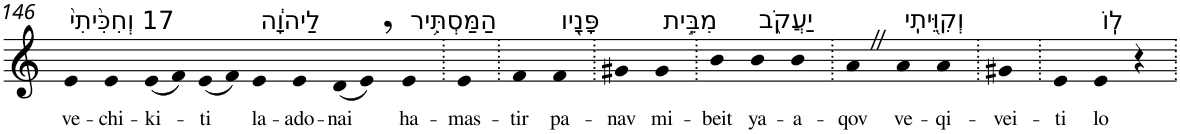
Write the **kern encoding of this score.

**kern	**text
*part1	*part1
*staff1	*staff1
*I"Piano	*
*I'Pno	*
!!LO:PB:g=z
*clefG2	*
*k[]	*
=146	=146
!LO:TX:a:t=17 וְחִכִּ֙יתִי֙	!
!	!LO:LY:b
4e	ve-
!	!LO:LY:b
4e	-chi-
!	!LO:LY:b
(8e	-ki-
8f)	.
!	!LO:LY:b
(8e	-ti
8f)	.
!LO:TX:a:t=לַיהוָ֔ה	!
!	!LO:LY:b
4e	la-
!	!LO:LY:b
4e	-ado-
!	!LO:LY:b
(8d	-nai
8e,)	.
!LO:TX:a:t=הַמַּסְתִּ֥יר	!
!	!LO:LY:b
4e	ha-
=147.	=147.
!	!LO:LY:b
4e	-mas-
=148.	=148.
!	!LO:LY:b
4f	-tir
!LO:TX:a:t=פָּנָ֖יו	!
!	!LO:LY:b
4f	pa-
=149.	=149.
!	!LO:LY:b
4g#X	-nav
!LO:TX:a:t=מִבֵּ֣ית	!
!	!LO:LY:b
4g#	mi-
=150.	=150.
!	!LO:LY:b
4b	-beit
!LO:TX:a:t=יַעֲקֹ֑ב	!
!	!LO:LY:b
4b	ya-
!	!LO:LY:b
4b	-a-
=151.	=151.
!	!LO:LY:b
4aZ	-qov
!LO:TX:a:t=וְקִוֵּ֖יתִֽי	!
!	!LO:LY:b
4a	ve-
!	!LO:LY:b
4a	-qi-
=152.	=152.
!	!LO:LY:b
4g#X	-vei-
=153.	=153.
!	!LO:LY:b
4e	-ti
!LO:TX:a:t=לֽוֹ	!
!	!LO:LY:b
4e	lo
4r	.
=.	=.
*-	*-
